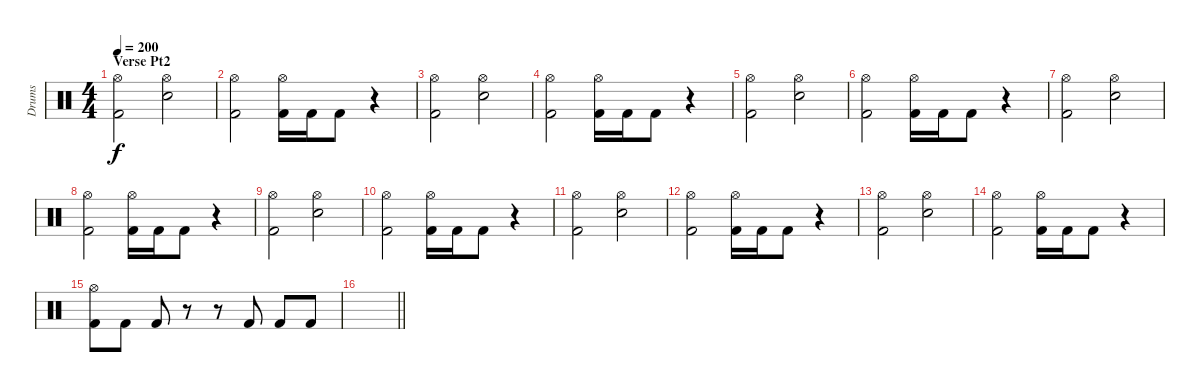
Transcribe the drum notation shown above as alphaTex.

\track ("Drums" "Drums") {instrument percussion}
\staff {score}
\articulation defaults
\ts (4 4)
\section ("" "Verse Pt2")
\tempo 200
\clef neutral
\ks c
("Hi-Hat (open)" "Kick (hit) 2").2{dy f} ("Hi-Hat (open)" "Electric Snare (hit)").2 |
("Hi-Hat (open)" "Kick (hit) 2").2 ("Hi-Hat (open)" "Kick (hit) 2").16 "Kick (hit) 2".16 "Kick (hit) 2".8 r.4 |
("Hi-Hat (open)" "Kick (hit) 2").2 ("Hi-Hat (open)" "Electric Snare (hit)").2 |
("Hi-Hat (open)" "Kick (hit) 2").2 ("Hi-Hat (open)" "Kick (hit) 2").16 "Kick (hit) 2".16 "Kick (hit) 2".8 r.4 |
("Hi-Hat (open)" "Kick (hit) 2").2 ("Hi-Hat (open)" "Electric Snare (hit)").2 |
("Hi-Hat (open)" "Kick (hit) 2").2 ("Hi-Hat (open)" "Kick (hit) 2").16 "Kick (hit) 2".16 "Kick (hit) 2".8 r.4 |
("Hi-Hat (open)" "Kick (hit) 2").2 ("Hi-Hat (open)" "Electric Snare (hit)").2 |
("Hi-Hat (open)" "Kick (hit) 2").2 ("Hi-Hat (open)" "Kick (hit) 2").16 "Kick (hit) 2".16 "Kick (hit) 2".8 r.4 |
("Hi-Hat (open)" "Kick (hit) 2").2 ("Hi-Hat (open)" "Electric Snare (hit)").2 |
("Hi-Hat (open)" "Kick (hit) 2").2 ("Hi-Hat (open)" "Kick (hit) 2").16 "Kick (hit) 2".16 "Kick (hit) 2".8 r.4 |
("Hi-Hat (open)" "Kick (hit) 2").2 ("Hi-Hat (open)" "Electric Snare (hit)").2 |
("Hi-Hat (open)" "Kick (hit) 2").2 ("Hi-Hat (open)" "Kick (hit) 2").16 "Kick (hit) 2".16 "Kick (hit) 2".8 r.4 |
("Hi-Hat (open)" "Kick (hit) 2").2 ("Hi-Hat (open)" "Electric Snare (hit)").2 |
("Hi-Hat (open)" "Kick (hit) 2").2 ("Hi-Hat (open)" "Kick (hit) 2").16 "Kick (hit) 2".16 "Kick (hit) 2".8 r.4 |
("Hi-Hat (open)" "Kick (hit) 2").8 "Kick (hit) 2".8 "Kick (hit) 2".8 r.8 r.8 "Kick (hit) 2".8 "Kick (hit) 2".8 "Kick (hit) 2".8 |
\barLineRight lightlight
